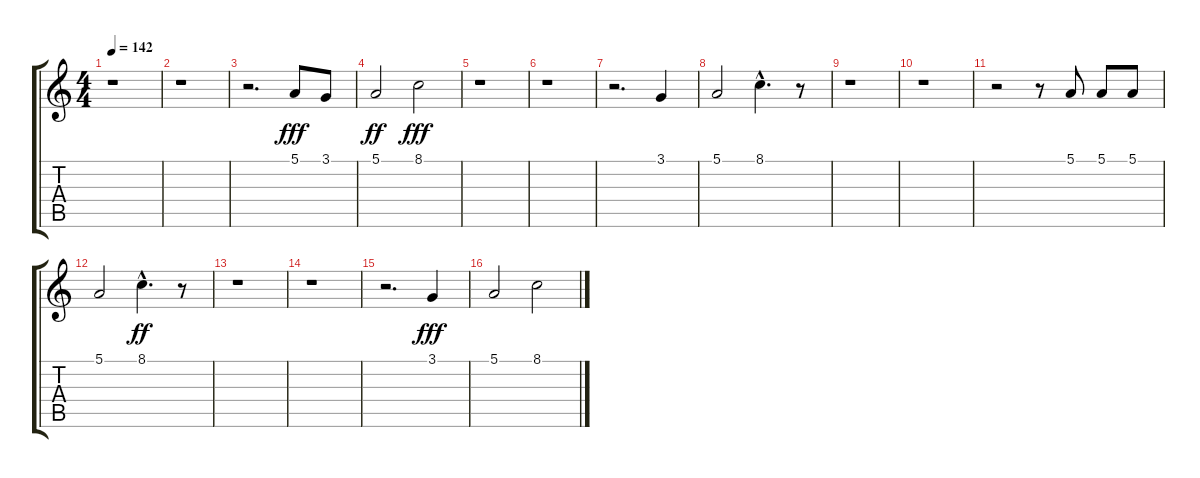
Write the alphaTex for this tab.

\track "" {instrument clarinet}
\staff {score tabs}
\tuning (E4 B3 G3 D3 A2 E2) {hide}
\ts (4 4)
\tempo 142
\clef g2
\ks c
r.1{dy f} |
r.1 |
r.2{d} 5.1.8{dy fff} 3.1.8 |
5.1.2{dy ff} 8.1.2{dy fff} |
r.1 |
r.1 |
r.2{d} 3.1.4 |
5.1.2 8.1{hac}.4{d} r.8 |
r.1 |
r.1 |
r.2 r.8 5.1.8 5.1.8 5.1.8 |
5.1.2 8.1{hac}.4{d dy ff} r.8 |
r.1 |
r.1 |
r.2{d} 3.1.4{dy fff} |
5.1.2 8.1.2
